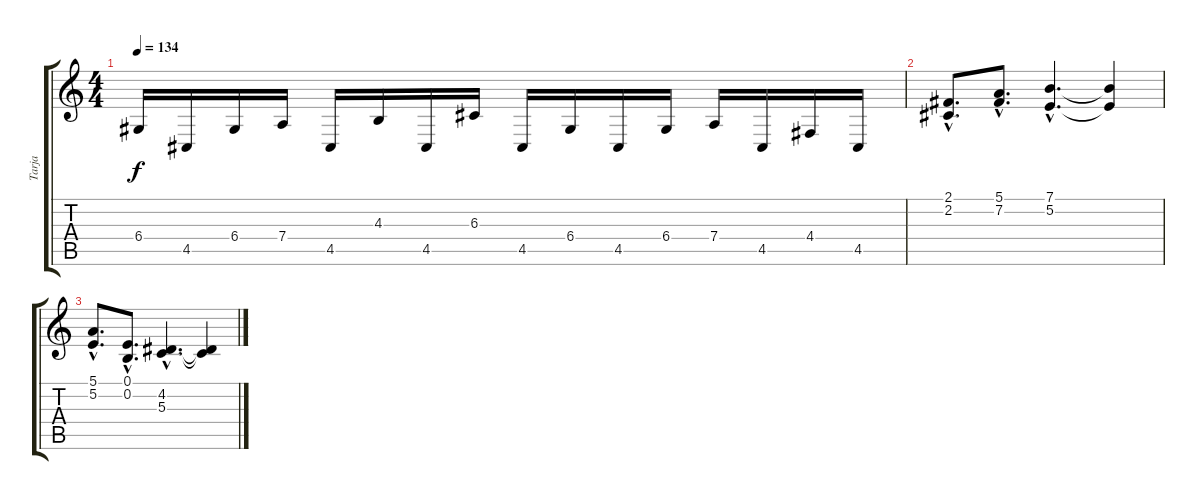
\track ("Tarja" "Tarja") {instrument harpsichord}
\staff {score tabs}
\tuning (E4 B3 G3 D3 A2 E2) {hide}
\ts (4 4)
\tempo 134
\clef g2
\ks c
6.4.16{dy f} 4.5.16 6.4.16 7.4.16 4.5.16 4.3.16 4.5.16 6.3.16 4.5.16 6.4.16 4.5.16 6.4.16 7.4.16 4.5.16 4.4.16 4.5.16 |
(2.1{hac} 2.2{hac}).8{d} (5.1{hac} 7.2{hac}).8{d} (7.1{hac} 5.2{hac}).4{d} (7.1{t} 5.2{t}).4 |
(5.1{hac} 5.2{hac}).8{d} (0.1{hac} 0.2{hac}).8{d} (4.2{hac} 5.3{hac}).4{d} (4.2{t} 5.3{t}).4
